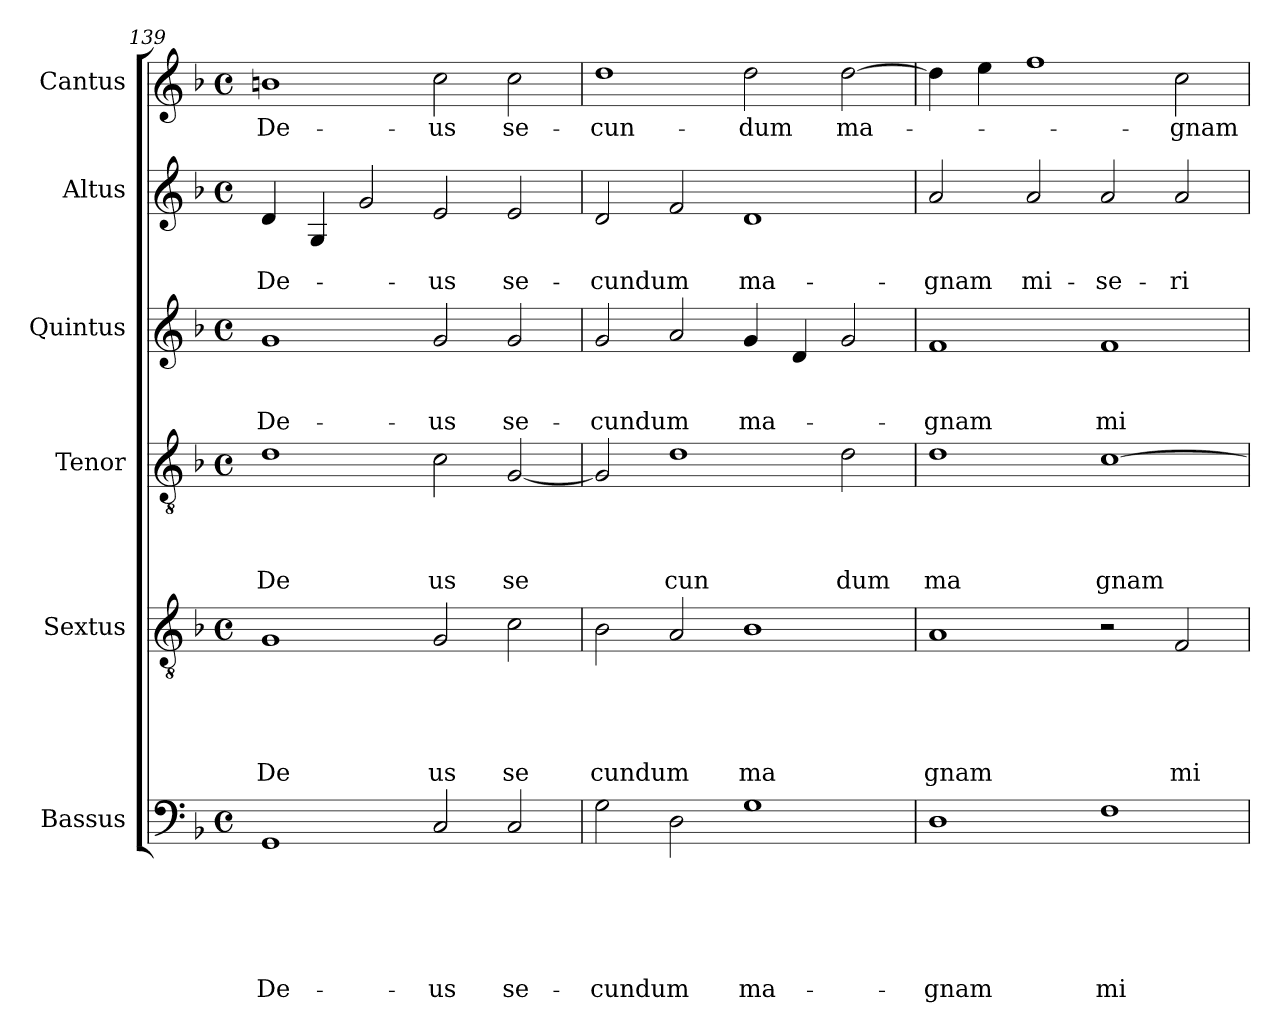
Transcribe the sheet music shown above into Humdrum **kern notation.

**kern	**text	**text	**text	**text	**text	**text	**kern	**text	**text	**text	**text	**text	**kern	**text	**text	**text	**text	**kern	**text	**text	**text	**kern	**text	**text	**kern	**text
*part6	*part6	*part6	*part6	*part6	*part6	*part6	*part5	*part5	*part5	*part5	*part5	*part5	*part4	*part4	*part4	*part4	*part4	*part3	*part3	*part3	*part3	*part2	*part2	*part2	*part1	*part1
*staff6	*staff6	*staff6	*staff6	*staff6	*staff6	*staff6	*staff5	*staff5	*staff5	*staff5	*staff5	*staff5	*staff4	*staff4	*staff4	*staff4	*staff4	*staff3	*staff3	*staff3	*staff3	*staff2	*staff2	*staff2	*staff1	*staff1
*I"Bassus	*	*	*	*	*	*	*I"Sextus	*	*	*	*	*	*I"Tenor	*	*	*	*	*I"Quintus	*	*	*	*I"Altus	*	*	*I"Cantus	*
*I'Bassus	*	*	*	*	*	*	*I'Sextus	*	*	*	*	*	*I'Tenor	*	*	*	*	*I'Quintus	*	*	*	*I'Altus	*	*	*I'Cantus	*
*clefF4	*	*	*	*	*	*	*clefGv2	*	*	*	*	*	*clefGv2	*	*	*	*	*clefG2	*	*	*	*clefG2	*	*	*clefG2	*
*k[b-]	*	*	*	*	*	*	*k[b-]	*	*	*	*	*	*k[b-]	*	*	*	*	*k[b-]	*	*	*	*k[b-]	*	*	*k[b-]	*
*F:	*	*	*	*	*	*	*F:	*	*	*	*	*	*F:	*	*	*	*	*F:	*	*	*	*F:	*	*	*F:	*
*M4/4	*	*	*	*	*	*	*M4/4	*	*	*	*	*	*M4/4	*	*	*	*	*M4/4	*	*	*	*M4/4	*	*	*M4/4	*
*met(c)	*	*	*	*	*	*	*met(c)	*	*	*	*	*	*met(c)	*	*	*	*	*met(c)	*	*	*	*met(c)	*	*	*met(c)	*
=139	=139	=139	=139	=139	=139	=139	=139	=139	=139	=139	=139	=139	=139	=139	=139	=139	=139	=139	=139	=139	=139	=139	=139	=139	=139	=139
!	!	!	!	!	!	!LO:LY:b	!	!	!	!	!	!LO:LY:b	!	!	!	!	!LO:LY:b	!	!	!	!LO:LY:b	!	!	!LO:LY:b	!	!LO:LY:b
1GG	.	.	.	.	.	De-	1G	.	.	.	.	De	1d	.	.	.	De	1g	.	.	De-	4d/	.	De-	1bn	De-
.	.	.	.	.	.	.	.	.	.	.	.	.	.	.	.	.	.	.	.	.	.	4G/	.	.	.	.
.	.	.	.	.	.	.	.	.	.	.	.	.	.	.	.	.	.	.	.	.	.	2g/	.	.	.	.
!	!	!	!	!	!	!LO:LY:b	!	!	!	!	!	!LO:LY:b	!	!	!	!	!LO:LY:b	!	!	!	!LO:LY:b	!	!	!LO:LY:b	!	!LO:LY:b
2C/	.	.	.	.	.	-us	2G/	.	.	.	.	us	2c\	.	.	.	us	2g/	.	.	-us	2e/	.	-us	2cc\	-us
!	!	!	!	!	!	!LO:LY:b	!	!	!	!	!	!LO:LY:b	!	!	!	!	!LO:LY:b	!	!	!	!LO:LY:b	!	!	!LO:LY:b	!	!LO:LY:b
2C/	.	.	.	.	.	se-	2c\	.	.	.	.	se	[<2G/	.	.	.	se	2g/	.	.	se-	2e/	.	se-	2cc\	se-
=140!	=140!	=140!	=140!	=140!	=140!	=140!	=140!	=140!	=140!	=140!	=140!	=140!	=140!	=140!	=140!	=140!	=140!	=140!	=140!	=140!	=140!	=140!	=140!	=140!	=140!	=140!
!	!	!	!	!	!	!LO:LY:b	!	!	!	!	!	!LO:LY:b	!	!	!	!	!	!	!	!	!LO:LY:b	!	!	!LO:LY:b	!	!LO:LY:b
2G\	.	.	.	.	.	-cundum	2B-\	.	.	.	.	cundum	2G/]	.	.	.	.	2g/	.	.	-cundum	2d/	.	-cundum	1dd	-cun-
!	!	!	!	!	!	!	!	!	!	!	!	!	!	!	!	!	!LO:LY:b	!	!	!	!	!	!	!	!	!
2D\	.	.	.	.	.	.	2A/	.	.	.	.	.	1d	.	.	.	cun	2a/	.	.	.	2f/	.	.	.	.
!	!	!	!	!	!	!LO:LY:b	!	!	!	!	!	!LO:LY:b	!	!	!	!	!	!	!	!	!LO:LY:b	!	!	!LO:LY:b	!	!LO:LY:b
1G	.	.	.	.	.	ma-	1B-	.	.	.	.	ma	.	.	.	.	.	4g/	.	.	ma-	1d	.	ma-	2dd\	-dum
.	.	.	.	.	.	.	.	.	.	.	.	.	.	.	.	.	.	4d/	.	.	.	.	.	.	.	.
!	!	!	!	!	!	!	!	!	!	!	!	!	!	!	!	!	!LO:LY:b	!	!	!	!	!	!	!	!	!LO:LY:b
.	.	.	.	.	.	.	.	.	.	.	.	.	2d\	.	.	.	dum	2g/	.	.	.	.	.	.	[>2dd\	ma-
=141!	=141!	=141!	=141!	=141!	=141!	=141!	=141!	=141!	=141!	=141!	=141!	=141!	=141!	=141!	=141!	=141!	=141!	=141!	=141!	=141!	=141!	=141!	=141!	=141!	=141!	=141!
!	!	!	!	!	!	!LO:LY:b	!	!	!	!	!	!LO:LY:b	!	!	!	!	!LO:LY:b	!	!	!	!LO:LY:b	!	!	!LO:LY:b	!	!
1D	.	.	.	.	.	-gnam	1A	.	.	.	.	gnam	1d	.	.	.	ma	1f	.	.	-gnam	2a/	.	-gnam	4dd\]	.
.	.	.	.	.	.	.	.	.	.	.	.	.	.	.	.	.	.	.	.	.	.	.	.	.	4ee\	.
!	!	!	!	!	!	!	!	!	!	!	!	!	!	!	!	!	!	!	!	!	!	!	!	!LO:LY:b	!	!
.	.	.	.	.	.	.	.	.	.	.	.	.	.	.	.	.	.	.	.	.	.	2a/	.	mi-	1ff	.
!	!	!	!	!	!	!LO:LY:b	!	!	!	!	!	!	!	!	!	!	!LO:LY:b	!	!	!	!LO:LY:b	!	!	!LO:LY:b	!	!
1F	.	.	.	.	.	mi-	2r	.	.	.	.	.	[>1c	.	.	.	gnam	1f	.	.	mi-	2a/	.	-se-	.	.
!	!	!	!	!	!	!	!	!	!	!	!	!LO:LY:b	!	!	!	!	!	!	!	!	!	!	!	!LO:LY:b	!	!LO:LY:b
.	.	.	.	.	.	.	2F/	.	.	.	.	mi	.	.	.	.	.	.	.	.	.	2a/	.	-ri-	2cc\	-gnam
=!	=!	=!	=!	=!	=!	=!	=!	=!	=!	=!	=!	=!	=!	=!	=!	=!	=!	=!	=!	=!	=!	=!	=!	=!	=!	=!
*-	*-	*-	*-	*-	*-	*-	*-	*-	*-	*-	*-	*-	*-	*-	*-	*-	*-	*-	*-	*-	*-	*-	*-	*-	*-	*-
